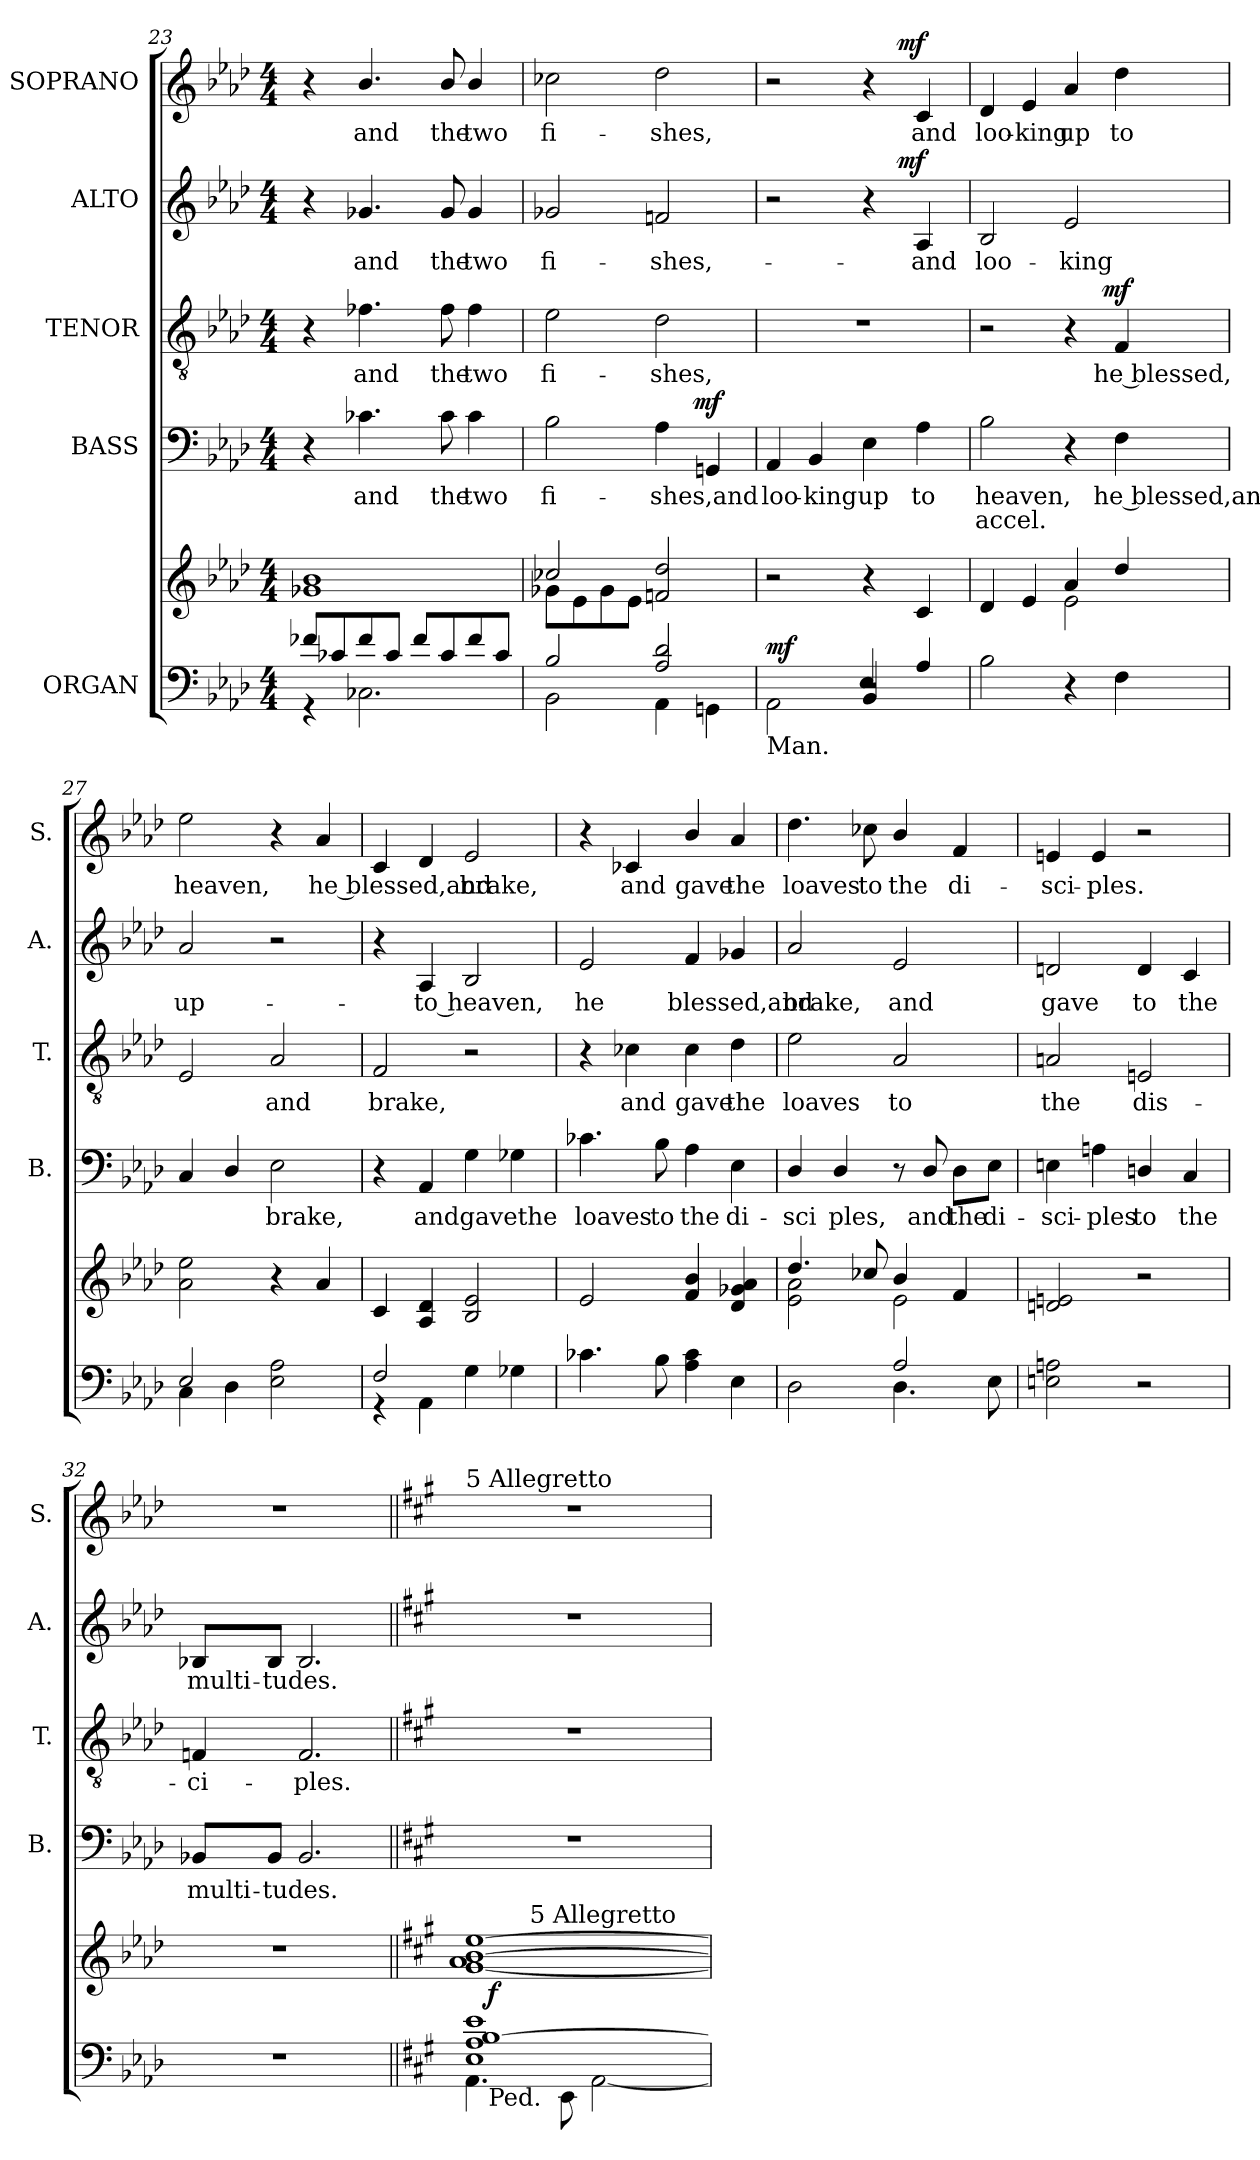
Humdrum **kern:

**kern	**kern	**dynam	**kern	**text	**text	**dynam	**kern	**text	**dynam	**kern	**text	**dynam	**kern	**text	**dynam
*part5	*part5	*part5	*part4	*part4	*part4	*part4	*part3	*part3	*part3	*part2	*part2	*part2	*part1	*part1	*part1
*staff6	*staff5	*staff5/6	*staff4	*staff4	*staff4	*staff4	*staff3	*staff3	*staff3	*staff2	*staff2	*staff2	*staff1	*staff1	*staff1
*I"ORGAN	*	*	*I"BASS	*	*	*	*I"TENOR	*	*	*I"ALTO	*	*	*I"SOPRANO	*	*
*	*	*	*I'B.	*	*	*	*I'T.	*	*	*I'A.	*	*	*I'S.	*	*
*clefF4	*clefG2	*	*clefF4	*	*	*	*clefGv2	*	*	*clefG2	*	*	*clefG2	*	*
*k[b-e-a-d-]	*k[b-e-a-d-]	*	*k[b-e-a-d-]	*	*	*	*k[b-e-a-d-]	*	*	*k[b-e-a-d-]	*	*	*k[b-e-a-d-]	*	*
*A-:	*A-:	*	*A-:	*	*	*	*A-:	*	*	*A-:	*	*	*A-:	*	*
*M4/4	*M4/4	*	*M4/4	*	*	*	*M4/4	*	*	*M4/4	*	*	*M4/4	*	*
=23	=23	=23	=23	=23	=23	=23	=23	=23	=23	=23	=23	=23	=23	=23	=23
*^	*	*	*	*	*	*	*	*	*	*	*	*	*	*	*
8f-X/L	4rGG	1g-X 1b-	.	4r	.	.	.	4r	.	.	4r	.	.	4r	.	.
8c-X/	.	.	.	.	.	.	.	.	.	.	.	.	.	.	.	.
!	!	!	!	!	!LO:LY:b	!	!	!	!LO:LY:b	!	!	!LO:LY:b	!	!	!LO:LY:b	!
8f-/	2.C-X\	.	.	4.c-X\	and	.	.	4.f-X\	and	.	4.g-X/	and	.	4.b-/	and	.
8c-/J	.	.	.	.	.	.	.	.	.	.	.	.	.	.	.	.
8f-/L	.	.	.	.	.	.	.	.	.	.	.	.	.	.	.	.
!	!	!	!	!	!LO:LY:b	!	!	!	!LO:LY:b	!	!	!LO:LY:b	!	!	!LO:LY:b	!
8c-/	.	.	.	8c-\	the	.	.	8f-\	the	.	8g-/	the	.	8b-/	the	.
!	!	!	!	!	!LO:LY:b	!	!	!	!LO:LY:b	!	!	!LO:LY:b	!	!	!LO:LY:b	!
8f-/	.	.	.	4c-\	two	.	.	4f-\	two	.	4g-/	two	.	4b-/	two	.
8c-/J	.	.	.	.	.	.	.	.	.	.	.	.	.	.	.	.
=24	=24	=24	=24	=24	=24	=24	=24	=24	=24	=24	=24	=24	=24	=24	=24	=24
*	*	*^	*	*	*	*	*	*	*	*	*	*	*	*	*	*
!	!	!	!	!	!	!LO:LY:b	!	!	!	!LO:LY:b	!	!	!LO:LY:b	!	!	!LO:LY:b	!
*	*	*	*	*	*^	*	*	*	*	*	*	*	*	*	*	*	*
2B-/	2BB-\	2cc-X/	8g-X\L	.	2B-\	2ryy	fi-	.	.	2e-\	fi-	.	2g-X/	fi-	.	2cc-X\	fi-	.
.	.	.	8e-\	.	.	.	.	.	.	.	.	.	.	.	.	.	.	.
.	.	.	8g-\	.	.	.	.	.	.	.	.	.	.	.	.	.	.	.
.	.	.	8e-\J	.	.	.	.	.	.	.	.	.	.	.	.	.	.	.
!	!	!	!	!	!	!	!LO:LY:b	!	!	!	!LO:LY:b	!	!	!LO:LY:b	!	!	!LO:LY:b	!
2A-/ 2d-/	4AA-\	2fn/ 2dd-/	2ryy	.	4A-\	8..ryy	-shes,and	.	.	2d-\	-shes,	.	2fn/	-shes,-	.	2dd-\	-shes,	.
!	!	!	!	!	!	!	!	!	!LO:DY:a	!	!	!	!	!	!	!	!	!
.	.	.	.	.	.	4ryy	.	.	mf	.	.	.	.	.	.	.	.	.
.	4GGn\	.	.	.	4GGn/	.	.	.	.	.	.	.	.	.	.	.	.	.
.	.	.	.	.	.	32ryy	.	.	.	.	.	.	.	.	.	.	.	.
=25	=25	=25	=25	=25	=25	=25	=25	=25	=25	=25	=25	=25	=25	=25	=25	=25	=25	=25
*	*^	*	*	*	*	*	*	*	*	*	*	*	*	*	*	*	*	*
!LO:TX:b:t=Man.	!	!	!	!	!	!	!	!	!	!	!	!	!	!	!	!	!	!	!
!	!	!	!	!	!LO:DY:a=2	!	!	!LO:LY:b	!	!	!	!	!	!	!	!	!	!	!
*	*	*	*	*	*	*v	*v	*	*	*	*	*	*	*^	*	*	*^	*	*
2AA-\	2ryy	2ryy	96%41ryy	2r	mf	4AA-/	loo-	.	.	1r	.	.	2r	2ryy	.	.	2r	2ryy	.	.
!	!	!	!	!	!	!	!LO:LY:b:rj	!	!	!	!	!	!	!	!	!	!	!	!	!
.	.	.	.	.	.	4BB-/	-king	.	.	.	.	.	.	.	.	.	.	.	.	.
.	.	.	96%55ryy	.	.	.	.	.	.	.	.	.	.	.	.	.	.	.	.	.
!	!	!	!	!	!	!	!LO:LY:b	!	!	!	!	!	!	!	!	!	!	!	!	!
4BB-/	4E-/	2r	.	4r	.	4E-\	up	.	.	.	.	.	4r	8.ryy	.	.	4r	8.ryy	.	.
!	!	!	!	!	!	!	!	!	!	!	!	!	!	!	!	!LO:DY:a	!	!	!	!LO:DY:a
.	.	.	.	.	.	.	.	.	.	.	.	.	.	4ryy	.	mf	.	4ryy	.	mf
!	!	!	!	!	!	!	!LO:LY:b	!	!	!	!	!	!	!	!LO:LY:b	!	!	!	!LO:LY:b	!
4A-/	4ryy	.	.	4c/	.	4A-\	to	.	.	.	.	.	4A-/	.	-and	.	4c/	.	and	.
.	.	.	.	.	.	.	.	.	.	.	.	.	.	16ryy	.	.	.	16ryy	.	.
!!LO:PB:g=z
=26	=26	=26	=26	=26	=26	=26	=26	=26	=26	=26	=26	=26	=26	=26	=26	=26	=26	=26	=26	=26
!	!	!	!	!	!	!	!	!	!	!	!	!	!	!	!	!	!LO:TX:a:t=accel.	!	!	!
!	!	!	!	!	!	!	!LO:LY:b	!LO:LY:b	!	!	!	!	!	!	!LO:LY:b	!	!	!	!LO:LY:b	!
*	*	*	*	*	*	*	*	*	*	*	*	*	*v	*v	*	*	*	*	*	*
*v	*v	*v	*	*	*	*	*	*	*	*^	*	*	*	*	*	*v	*v	*	*
2B-\	4d-/	2ryy	.	2B-\	heaven,	accel.	.	2r	2ryy	.	.	2B-/	loo-	.	4d-/	loo-	.
!	!	!	!	!	!	!	!	!	!	!	!	!	!	!	!	!LO:LY:b:rj	!
.	4e-/	.	.	.	.	.	.	.	.	.	.	.	.	.	4e-/	-king	.
!	!	!	!	!	!	!	!	!	!	!	!	!	!LO:LY:b	!	!	!LO:LY:b	!
4r	4a-/	2e-\	.	4r	.	.	.	4r	8..ryy	.	.	2e-/	-king	.	4a-/	up	.
!	!	!	!	!	!	!	!	!	!	!	!LO:DY:a	!	!	!	!	!	!
.	.	.	.	.	.	.	.	.	4ryy	.	mf	.	.	.	.	.	.
!	!	!	!	!	!LO:LY:b	!	!	!	!	!LO:LY:b	!	!	!	!	!	!LO:LY:b	!
4F\	4dd-/	.	.	4F\	he blessed,and	.	.	4F/	.	he blessed,	.	.	.	.	4dd-\	to	.
.	.	.	.	.	.	.	.	.	32ryy	.	.	.	.	.	.	.	.
=27	=27	=27	=27	=27	=27	=27	=27	=27	=27	=27	=27	=27	=27	=27	=27	=27	=27
*^	*	*	*	*	*	*	*	*	*	*	*	*	*	*	*	*	*
!	!	!	!	!	!	!	!	!	!	!	!	!	!	!LO:LY:b	!	!	!LO:LY:b	!
*	*	*v	*v	*	*	*	*	*	*v	*v	*	*	*	*	*	*	*	*
2E-/	4C\	2a-\ 2ee-\	.	4C/	.	.	.	2E-/	.	.	2a-/	up-	.	2ee-\	heaven,	.
.	4D-\	.	.	4D-/	.	.	.	.	.	.	.	.	.	.	.	.
!	!	!	!	!	!LO:LY:b	!	!	!	!LO:LY:b	!	!	!	!	!	!	!
2ryy	2E-\ 2A-\	4r	.	2E-\	brake,	.	.	2A-/	and	.	2r	.	.	4r	.	.
!	!	!	!	!	!	!	!	!	!	!	!	!	!	!	!LO:LY:b	!
.	.	4a-/	.	.	.	.	.	.	.	.	.	.	.	4a-/	he blessed,and	.
=28	=28	=28	=28	=28	=28	=28	=28	=28	=28	=28	=28	=28	=28	=28	=28	=28
!	!	!	!	!	!	!	!	!	!LO:LY:b	!	!	!	!	!	!	!
2F/	4rGG	4c/	.	4r	.	.	.	2F/	brake,	.	4r	.	.	4c/	.	.
!	!	!	!	!	!LO:LY:b	!	!	!	!	!	!	!LO:LY:b	!	!	!	!
.	4AA-\	4A-/ 4d-/	.	4AA-/	and	.	.	.	.	.	4A-/	-to heaven,	.	4d-/	.	.
!	!	!	!	!	!LO:LY:b	!	!	!	!	!	!	!	!	!	!LO:LY:b	!
2ryy	4G\	2B-/ 2e-/	.	4G\	gavethe	.	.	2r	.	.	2B-/	.	.	2e-/	brake,	.
.	4G-X\	.	.	4G-X\	.	.	.	.	.	.	.	.	.	.	.	.
=29	=29	=29	=29	=29	=29	=29	=29	=29	=29	=29	=29	=29	=29	=29	=29	=29
!	!	!	!	!	!LO:LY:b	!	!	!	!	!	!	!LO:LY:b	!	!	!	!
*v	*v	*	*	*	*	*	*	*	*	*	*	*	*	*	*	*
4.c-X\	2e-/	.	4.c-X\	loaves	.	.	4r	.	.	2e-/	he	.	4r	.	.
!	!	!	!	!	!	!	!	!LO:LY:b	!	!	!	!	!	!LO:LY:b	!
.	.	.	.	.	.	.	4c-X\	and	.	.	.	.	4c-X/	and	.
!	!	!	!	!LO:LY:b	!	!	!	!	!	!	!	!	!	!	!
8B-\	.	.	8B-\	to	.	.	.	.	.	.	.	.	.	.	.
!	!	!	!	!LO:LY:b	!	!	!	!LO:LY:b	!	!	!LO:LY:b	!	!	!LO:LY:b	!
4A-\ 4c-\	4f/ 4b-/	.	4A-\	the	.	.	4c-\	gave	.	4f/	blessed,and	.	4b-/	gave	.
!	!	!	!	!LO:LY:b	!	!	!	!LO:LY:b	!	!	!	!	!	!LO:LY:b	!
4E-\	4d-/ 4g-X/ 4a-/	.	4E-\	di-	.	.	4d-\	the	.	4g-X/	.	.	4a-/	the	.
=30	=30	=30	=30	=30	=30	=30	=30	=30	=30	=30	=30	=30	=30	=30	=30
*^	*^	*	*	*	*	*	*	*	*	*	*	*	*	*	*
!	!	!	!	!	!	!LO:LY:b	!	!	!	!LO:LY:b	!	!	!LO:LY:b	!	!	!LO:LY:b	!
2ryy	2D-\	4.dd-/	2e-\ 2a-\	.	4D-/	-sci	.	.	2e-\	loaves	.	2a-/	brake,	.	4.dd-\	loaves	.
!	!	!	!	!	!	!LO:LY:b	!	!	!	!	!	!	!	!	!	!	!
.	.	.	.	.	4D-/	ples,	.	.	.	.	.	.	.	.	.	.	.
!	!	!	!	!	!	!	!	!	!	!	!	!	!	!	!	!LO:LY:b	!
.	.	8cc-X/	.	.	.	.	.	.	.	.	.	.	.	.	8cc-X\	to	.
!	!	!	!	!	!	!	!	!	!	!LO:LY:b	!	!	!LO:LY:b	!	!	!LO:LY:b	!
2A-/	4.D-\	4b-/	2e-\	.	8r	.	.	.	2A-/	to	.	2e-/	and	.	4b-/	the	.
!	!	!	!	!	!	!LO:LY:b	!	!	!	!	!	!	!	!	!	!	!
.	.	.	.	.	8D-/	and	.	.	.	.	.	.	.	.	.	.	.
!	!	!	!	!	!	!LO:LY:b	!	!	!	!	!	!	!	!	!	!LO:LY:b	!
.	.	4f/	.	.	8D-\L	the	.	.	.	.	.	.	.	.	4f/	di-	.
!	!	!	!	!	!	!LO:LY:b	!	!	!	!	!	!	!	!	!	!	!
.	8E-\	.	.	.	8E-\J	di-	.	.	.	.	.	.	.	.	.	.	.
*	*	*v	*v	*	*	*	*	*	*	*	*	*	*	*	*	*	*
!!LO:LB:g=z
=31	=31	=31	=31	=31	=31	=31	=31	=31	=31	=31	=31	=31	=31	=31	=31	=31
!	!	!	!	!	!LO:LY:b	!	!	!	!LO:LY:b	!	!	!LO:LY:b	!	!	!LO:LY:b	!
*v	*v	*	*	*	*	*	*	*	*	*	*	*	*	*	*	*
2En\ 2An\	2dn/ 2en/	.	4En\	-sci-	.	.	2An/	the	.	2dn/	gave	.	4en/	-sci-	.
!	!	!	!	!LO:LY:b	!	!	!	!	!	!	!	!	!	!LO:LY:b	!
.	.	.	4An\	-ples	.	.	.	.	.	.	.	.	4e/	-ples.	.
!	!	!	!	!LO:LY:b	!	!	!	!LO:LY:b	!	!	!LO:LY:b	!	!	!	!
2r	2r	.	4Dn/	to	.	.	2En/	dis-	.	4d/	to	.	2r	.	.
!	!	!	!	!LO:LY:b	!	!	!	!	!	!	!LO:LY:b	!	!	!	!
.	.	.	4C/	the	.	.	.	.	.	4c/	the	.	.	.	.
=32	=32	=32	=32	=32	=32	=32	=32	=32	=32	=32	=32	=32	=32	=32	=32
!	!	!	!	!LO:LY:b	!	!	!	!LO:LY:b	!	!	!LO:LY:b	!	!	!	!
1r	1r	.	8BB-X/L	mul­ti-	.	.	4Fn/	-ci-	.	8B-X/L	mul­ti-	.	1r	.	.
!	!	!	!	!LO:LY:b	!	!	!	!	!	!	!LO:LY:b	!	!	!	!
.	.	.	8BB-/J	-tudes.	.	.	.	.	.	8B-/J	-tudes.	.	.	.	.
!	!	!	!	!	!	!	!	!LO:LY:b	!	!	!	!	!	!	!
.	.	.	2.BB-/	.	.	.	2.F/	-ples.	.	2.B-/	.	.	.	.	.
=33||	=33||	=33||	=33||	=33||	=33||	=33||	=33||	=33||	=33||	=33||	=33||	=33||	=33||	=33||	=33||
*k[f#c#g#]	*k[f#c#g#]	*	*k[f#c#g#]	*	*	*	*k[f#c#g#]	*	*	*k[f#c#g#]	*	*	*k[f#c#g#]	*	*
*A:	*A:	*	*A:	*	*	*	*A:	*	*	*A:	*	*	*A:	*	*
*	*MM100	*	*	*	*	*	*	*	*	*	*	*	*MM100	*	*
*^	*^	*	*	*	*	*	*	*	*	*	*	*	*	*	*
!	!	!	!	!	!	!	!	!	!	!	!	!	!	!	!LO:TX:a:t=5 Allegretto	!	!
*	*^	*	*^	*	*	*	*	*	*	*	*	*	*	*	*	*	*
1E 1A [>1B 1e	4.AA\	24ryy	[<1g# 1a [>1b [>1ee	24ryy	4ryy	.	1r	.	.	.	1r	.	.	1r	.	.	1r	.	.
.	.	96ryy	.	96ryy	.	.	.	.	.	.	.	.	.	.	.	.	.	.	.
!	!	!LO:TX:b:t=Ped.	!	!	!	!	!	!	!	!	!	!	!	!	!	!	!	!	!
!	!	!	!	!	!	!LO:DY:b	!	!	!	!	!	!	!	!	!	!	!	!	!
.	.	3%2ryy	.	3%2ryy	.	f	.	.	.	.	.	.	.	.	.	.	.	.	.
!	!	!	!	!	!LO:TX:a:t=5 Allegretto	!	!	!	!	!	!	!	!	!	!	!	!	!	!
.	.	.	.	.	2.ryy	.	.	.	.	.	.	.	.	.	.	.	.	.	.
.	8EE\	.	.	.	.	.	.	.	.	.	.	.	.	.	.	.	.	.	.
.	[<2AA\	.	.	.	.	.	.	.	.	.	.	.	.	.	.	.	.	.	.
.	.	6ryy	.	6ryy	.	.	.	.	.	.	.	.	.	.	.	.	.	.	.
.	.	12ryy	.	12ryy	.	.	.	.	.	.	.	.	.	.	.	.	.	.	.
.	.	48.ryy	.	48.ryy	.	.	.	.	.	.	.	.	.	.	.	.	.	.	.
*v	*v	*v	*	*	*	*	*	*	*	*	*	*	*	*	*	*	*	*	*
*	*v	*v	*v	*	*	*	*	*	*	*	*	*	*	*	*	*	*
=	=	=	=	=	=	=	=	=	=	=	=	=	=	=	=
*-	*-	*-	*-	*-	*-	*-	*-	*-	*-	*-	*-	*-	*-	*-	*-
